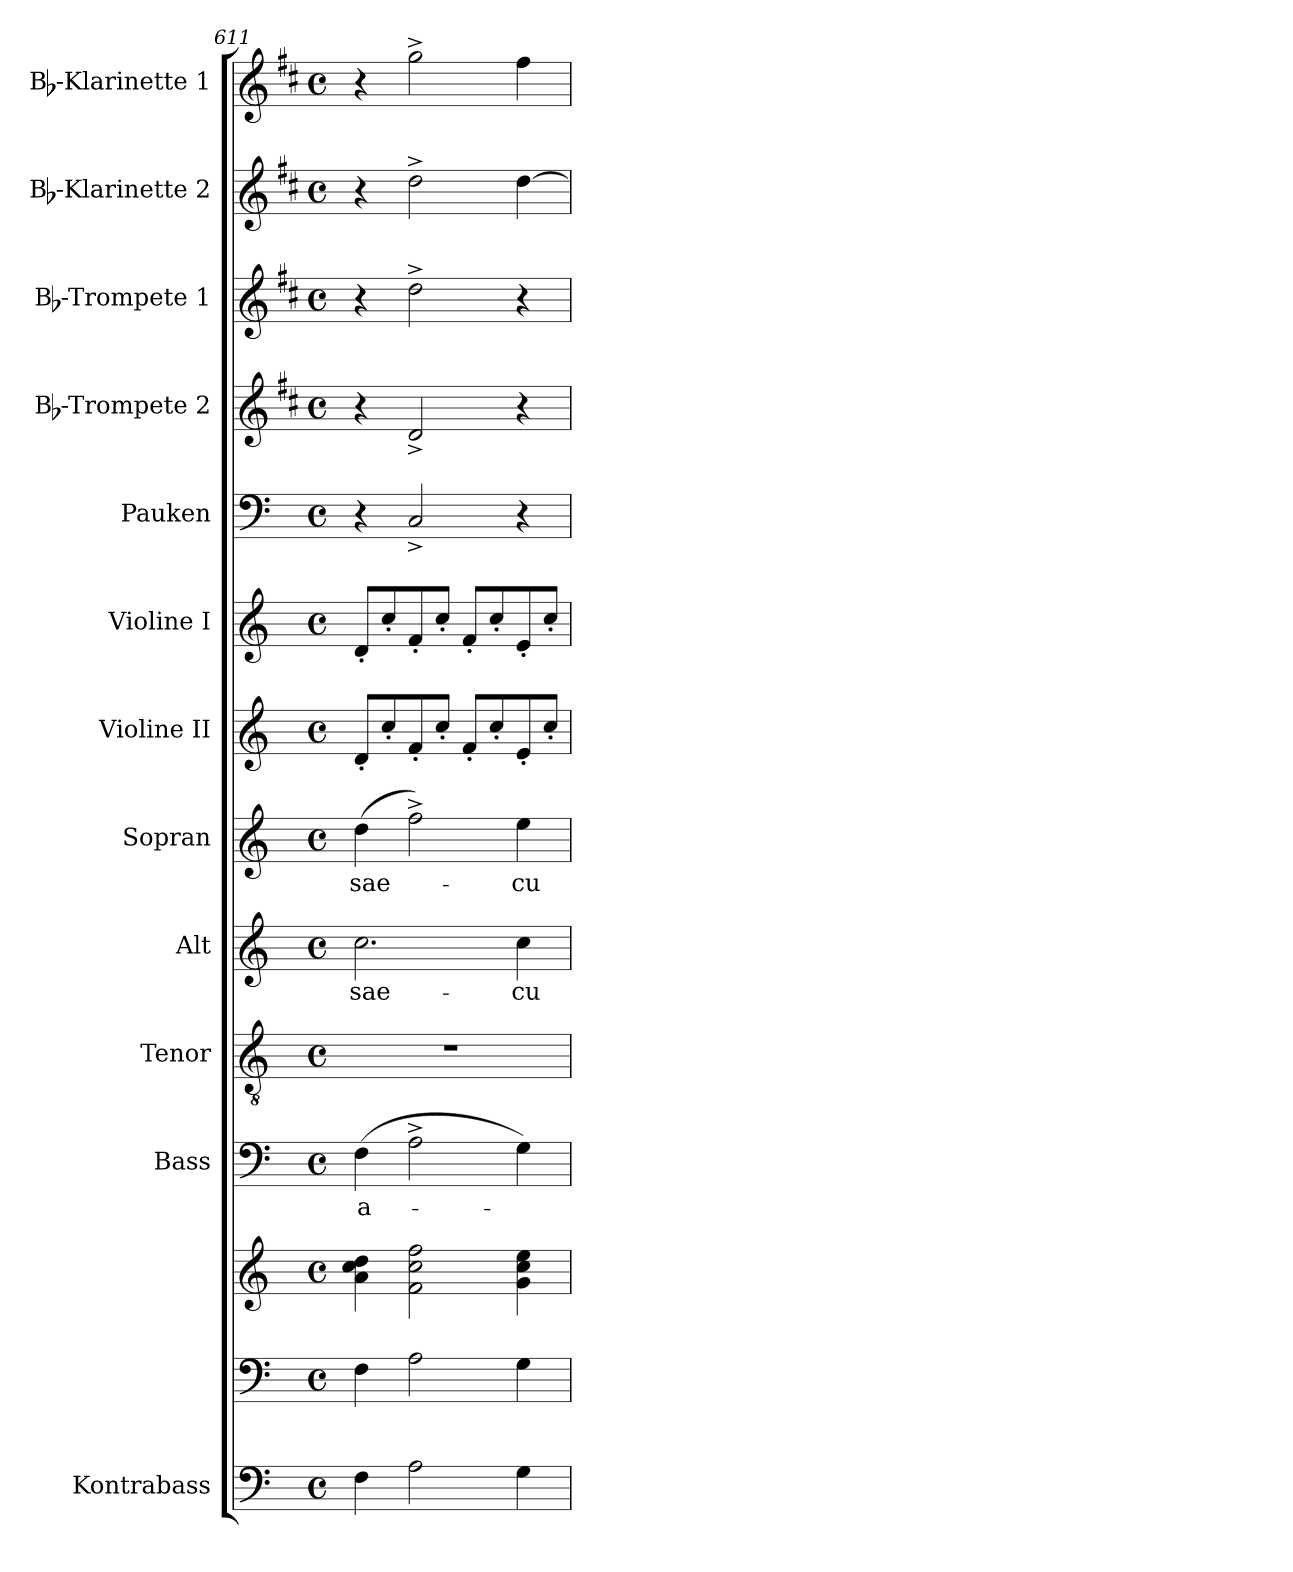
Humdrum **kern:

**kern	**kern	**kern	**kern	**text	**kern	**kern	**text	**kern	**text	**kern	**kern	**kern	**kern	**kern	**kern	**kern
*part13	*part12	*part12	*part11	*part11	*part10	*part9	*part9	*part8	*part8	*part7	*part6	*part5	*part4	*part3	*part2	*part1
*staff14	*staff13	*staff12	*staff11	*staff11	*staff10	*staff9	*staff9	*staff8	*staff8	*staff7	*staff6	*staff5	*staff4	*staff3	*staff2	*staff1
*I"Kontrabass	*	*	*I"Bass	*	*I"Tenor	*I"Alt	*	*I"Sopran	*	*I"Violine II	*I"Violine I	*I"Pauken	*I"Bb-Trompete 2	*I"Bb-Trompete 1	*I"Bb-Klarinette 2	*I"Bb-Klarinette 1
*I'Kb.	*	*	*I'B.	*	*I'T.	*I'A.	*	*I'S.	*	*I'Vl. II	*I'Vl. I	*I'Pk.	*I'Bb Trp. 2	*I'Bb Trp. 1	*I'Bb Kl. 2	*I'Bb Kl. 1
*clefF4	*clefF4	*clefG2	*clefF4	*	*clefGv2	*clefG2	*	*clefG2	*	*clefG2	*clefG2	*clefF4	*clefG2	*clefG2	*clefG2	*clefG2
*ITrd7c12	*	*	*	*	*	*	*	*	*	*	*	*	*ITrd1c2	*ITrd1c2	*ITrd1c2	*ITrd1c2
*k[]	*k[]	*k[]	*k[]	*	*k[]	*k[]	*	*k[]	*	*k[]	*k[]	*k[]	*k[]	*k[]	*k[]	*k[]
*C:	*C:	*C:	*C:	*	*C:	*C:	*	*C:	*	*C:	*C:	*C:	*C:	*C:	*C:	*C:
*M4/4	*M4/4	*M4/4	*M4/4	*	*M4/4	*M4/4	*	*M4/4	*	*M4/4	*M4/4	*M4/4	*M4/4	*M4/4	*M4/4	*M4/4
*met(c)	*met(c)	*met(c)	*met(c)	*	*met(c)	*met(c)	*	*met(c)	*	*met(c)	*met(c)	*met(c)	*met(c)	*met(c)	*met(c)	*met(c)
=611	=611	=611	=611	=611	=611	=611	=611	=611	=611	=611	=611	=611	=611	=611	=611	=611
!	!	!	!	!LO:LY:b	!	!	!LO:LY:b	!	!LO:LY:b	!	!	!	!	!	!	!
4FF\	4F\	4a\ 4cc\ 4dd\	(>4F\	a-	1r	2.cc\	sae-	(>4dd\	sae-	8d'</L	8d'</L	4r	4r	4r	4r	4r
.	.	.	.	.	.	.	.	.	.	8cc'</	8cc'</	.	.	.	.	.
2AA\	2A\	2f\ 2cc\ 2ff\	2A^>\	.	.	.	.	2ff^>\)	.	8f'</	8f'</	2C^</	2c^</	2cc^>\	2cc^>\	2ff^>\
.	.	.	.	.	.	.	.	.	.	8cc'</J	8cc'</J	.	.	.	.	.
.	.	.	.	.	.	.	.	.	.	8f'</L	8f'</L	.	.	.	.	.
.	.	.	.	.	.	.	.	.	.	8cc'</	8cc'</	.	.	.	.	.
!	!	!	!	!	!	!	!LO:LY:b	!	!LO:LY:b	!	!	!	!	!	!	!
4GG\	4G\	4g\ 4cc\ 4ee\	4G\)	.	.	4cc\	-cu-	4ee\	-cu-	8e'</	8e'</	4r	4r	4r	[4cc\	4ee\
.	.	.	.	.	.	.	.	.	.	8cc'</J	8cc'</J	.	.	.	.	.
=	=	=	=	=	=	=	=	=	=	=	=	=	=	=	=	=
*-	*-	*-	*-	*-	*-	*-	*-	*-	*-	*-	*-	*-	*-	*-	*-	*-
